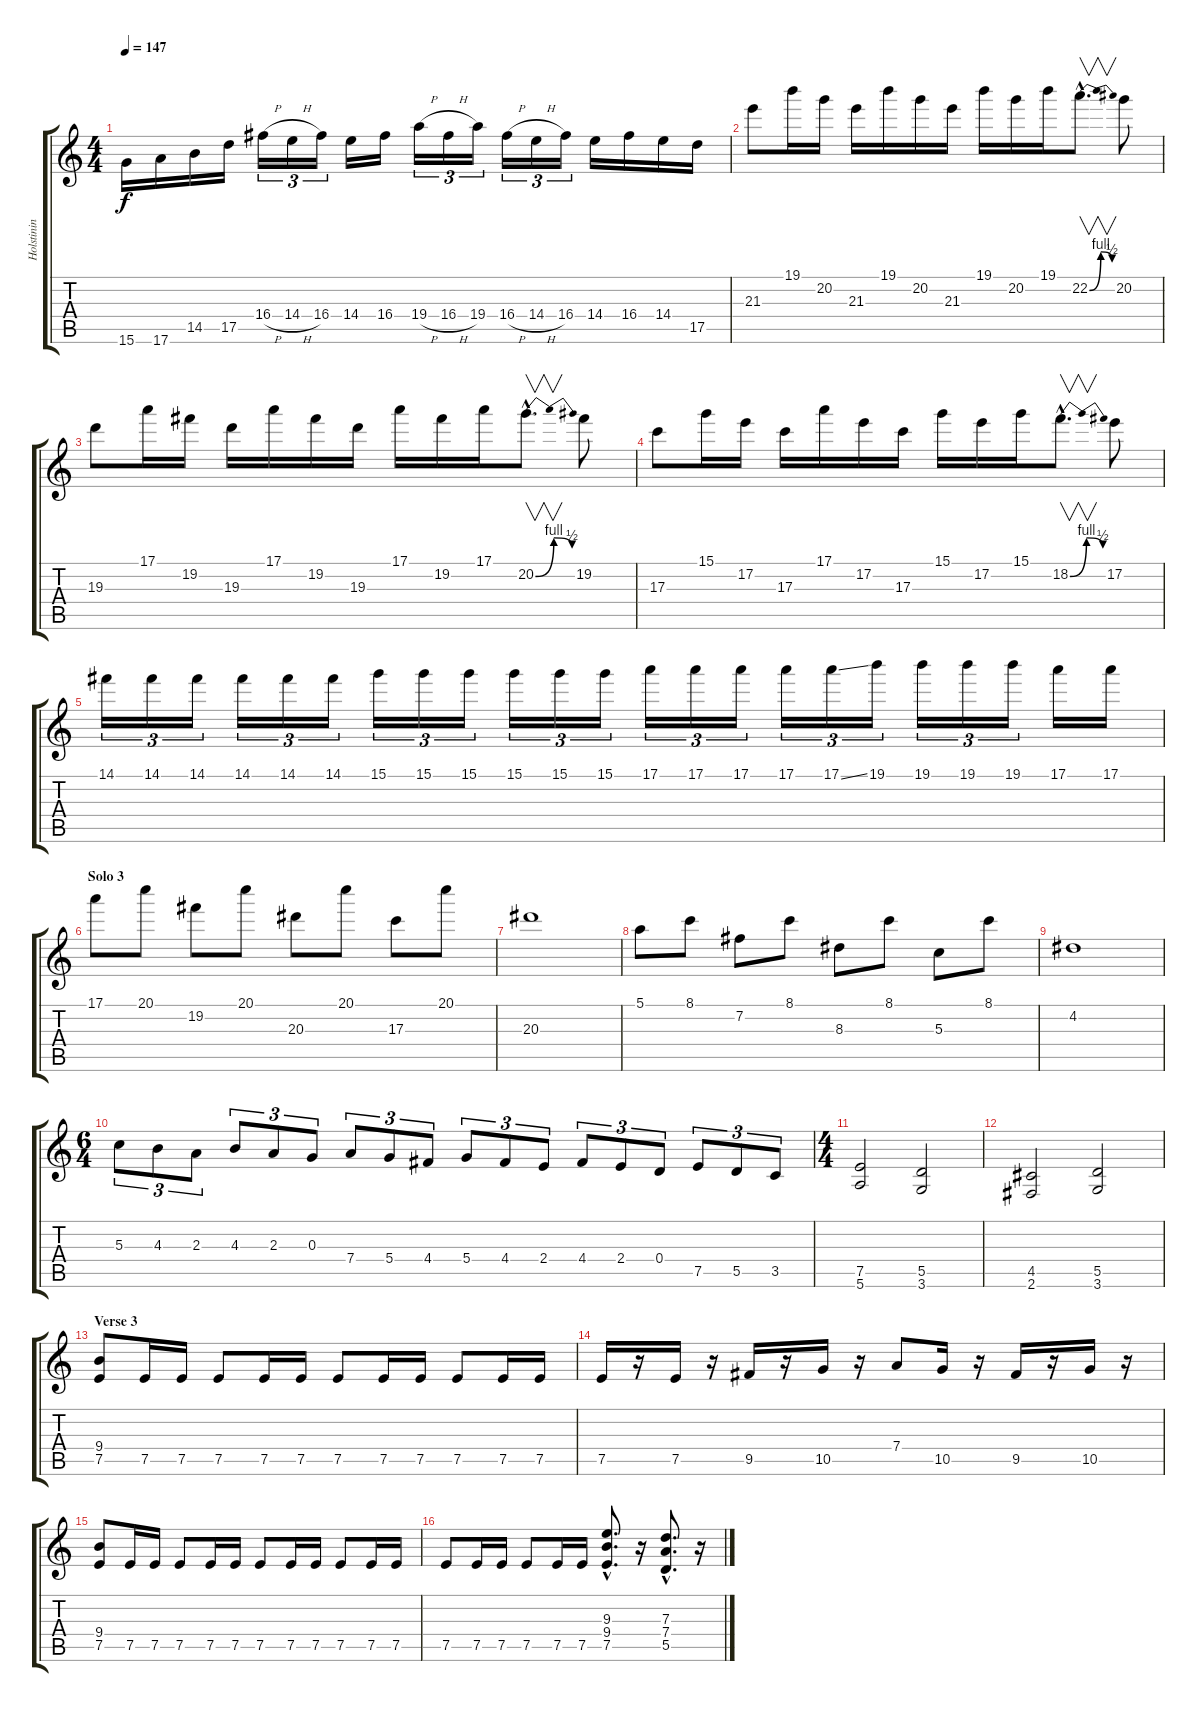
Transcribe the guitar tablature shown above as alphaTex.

\track ("Holstinin" "Holstinin") {instrument overdrivenguitar}
\staff {score tabs}
\tuning (E4 B3 G3 D3 A2 E2) {hide}
\ts (4 4)
\tempo 147
\clef g2
\ks c
15.6.16{dy f} 17.6.16 14.5.16 17.5.16 16.4{h}.16{tu (3 2)} 14.4{h}.16{tu (3 2)} 16.4.16{tu (3 2)} 14.4.16 16.4.16 19.4{h}.16{tu (3 2)} 16.4{h}.16{tu (3 2)} 19.4.16{tu (3 2)} 16.4{h}.16{tu (3 2)} 14.4{h}.16{tu (3 2)} 16.4.16{tu (3 2)} 14.4.16 16.4.16 14.4.16 17.5.16 |
21.3.8 19.1.16 20.2.16 21.3.16 19.1.16 20.2.16 21.3.16 19.1.16 20.2.16 19.1.16 22.2{be (bendrelease 0 0 30 4 50 4 60 2) hac}.8{v d} 20.2.8 |
19.3.8 17.1.16 19.2.16 19.3.16 17.1.16 19.2.16 19.3.16 17.1.16 19.2.16 17.1.16 20.2{be (bendrelease 0 0 30 4 50 4 60 2) hac}.8{v d} 19.2.8 |
17.3.8 15.1.16 17.2.16 17.3.16 17.1.16 17.2.16 17.3.16 15.1.16 17.2.16 15.1.16 18.2{be (bendrelease 0 0 30 4 50 4 60 2) hac}.8{v d} 17.2.8 |
14.1.16{tu (3 2)} 14.1.16{tu (3 2)} 14.1.16{tu (3 2)} 14.1.16{tu (3 2)} 14.1.16{tu (3 2)} 14.1.16{tu (3 2)} 15.1.16{tu (3 2)} 15.1.16{tu (3 2)} 15.1.16{tu (3 2)} 15.1.16{tu (3 2)} 15.1.16{tu (3 2)} 15.1.16{tu (3 2)} 17.1.16{tu (3 2)} 17.1.16{tu (3 2)} 17.1.16{tu (3 2)} 17.1.16{tu (3 2)} 17.1{ss}.16{tu (3 2)} 19.1.16{tu (3 2)} 19.1.16{tu (3 2)} 19.1.16{tu (3 2)} 19.1.16{tu (3 2)} 17.1.16 17.1.16 |
\section ("" "Solo 3")
17.1.8{volume 10} 20.1.8 19.2.8 20.1.8 20.3.8 20.1.8 17.3.8 20.1.8 |
20.3.1 |
5.1.8 8.1.8 7.2.8 8.1.8 8.3.8 8.1.8 5.3.8 8.1.8 |
4.2.1 |
\ts (6 4)
5.3.8{tu (3 2)} 4.3.8{tu (3 2)} 2.3.8{tu (3 2)} 4.3.8{tu (3 2)} 2.3.8{tu (3 2)} 0.3.8{tu (3 2)} 7.4.8{tu (3 2)} 5.4.8{tu (3 2)} 4.4.8{tu (3 2)} 5.4.8{tu (3 2)} 4.4.8{tu (3 2)} 2.4.8{tu (3 2)} 4.4.8{tu (3 2)} 2.4.8{tu (3 2)} 0.4.8{tu (3 2)} 7.5.8{tu (3 2)} 5.5.8{tu (3 2)} 3.5.8{tu (3 2)} |
\ts (4 4)
(7.5 5.6).2 (5.5 3.6).2 |
(4.5 2.6).2 (5.5 3.6).2 |
\section ("" "Verse 3")
(9.4 7.5).8 7.5.16 7.5.16 7.5.8 7.5.16 7.5.16 7.5.8 7.5.16 7.5.16 7.5.8 7.5.16 7.5.16 |
7.5.16 r.16 7.5.16 r.16 9.5.16 r.16 10.5.16 r.16 7.4.8 10.5.16 r.16 9.5.16 r.16 10.5.16 r.16 |
(9.4 7.5).8 7.5.16 7.5.16 7.5.8 7.5.16 7.5.16 7.5.8 7.5.16 7.5.16 7.5.8 7.5.16 7.5.16 |
7.5.8 7.5.16 7.5.16 7.5.8 7.5.16 7.5.16 (9.3{hac} 9.4{hac} 7.5{hac}).8{d} r.16 (7.3{hac} 7.4{hac} 5.5{hac}).8{d} r.16
